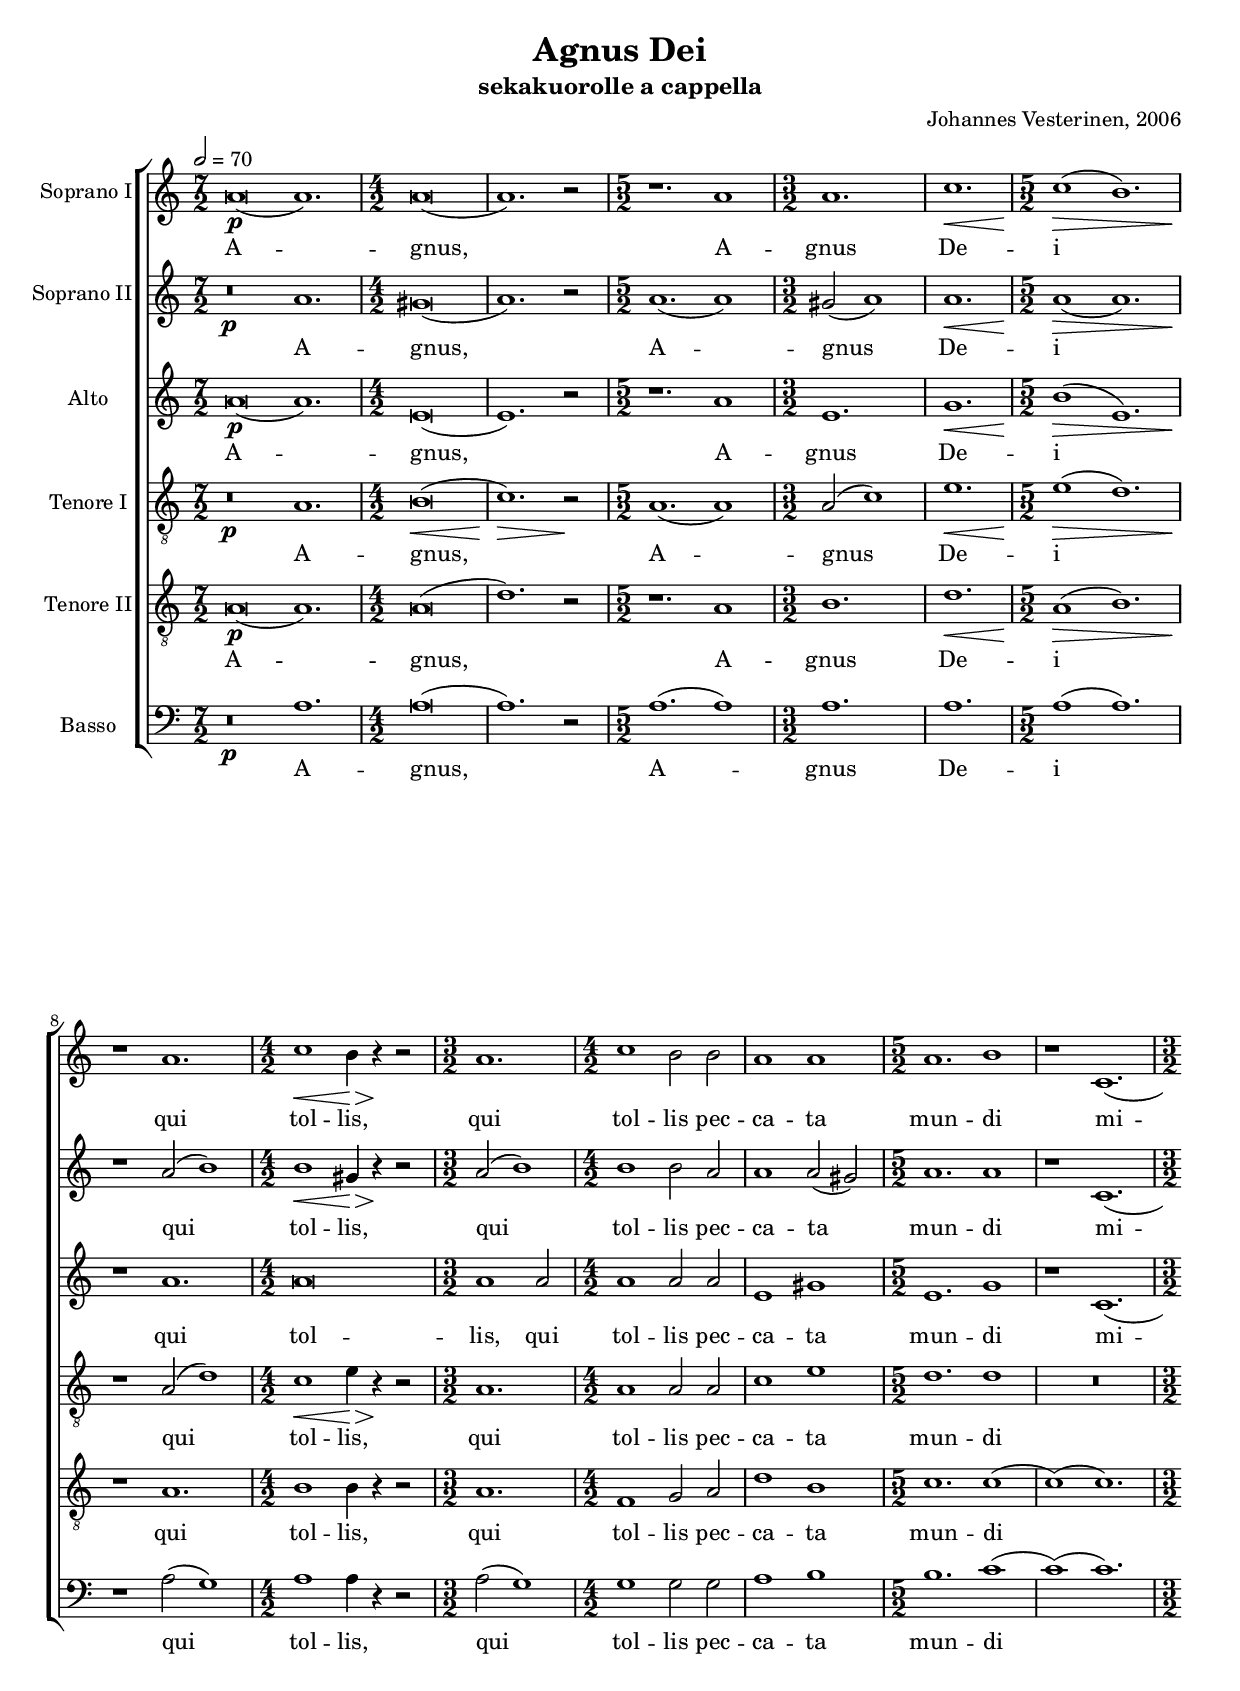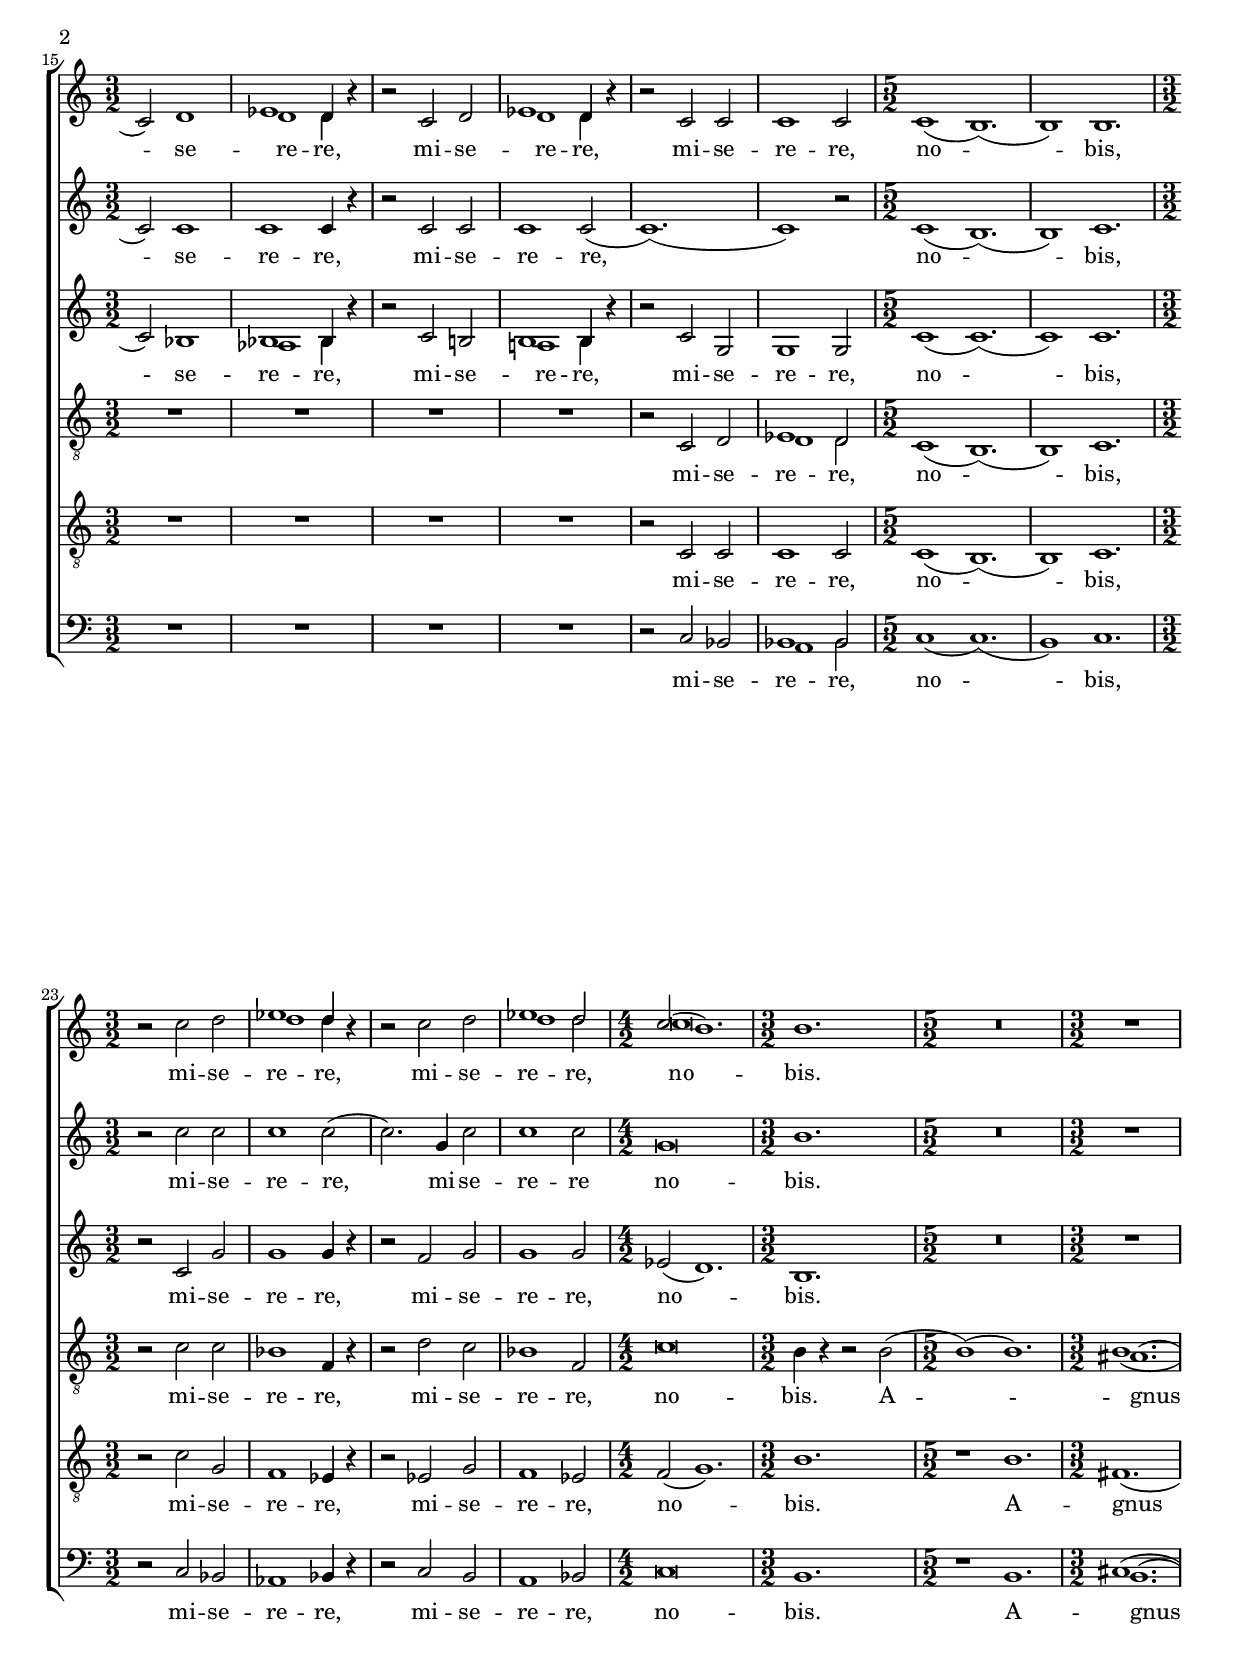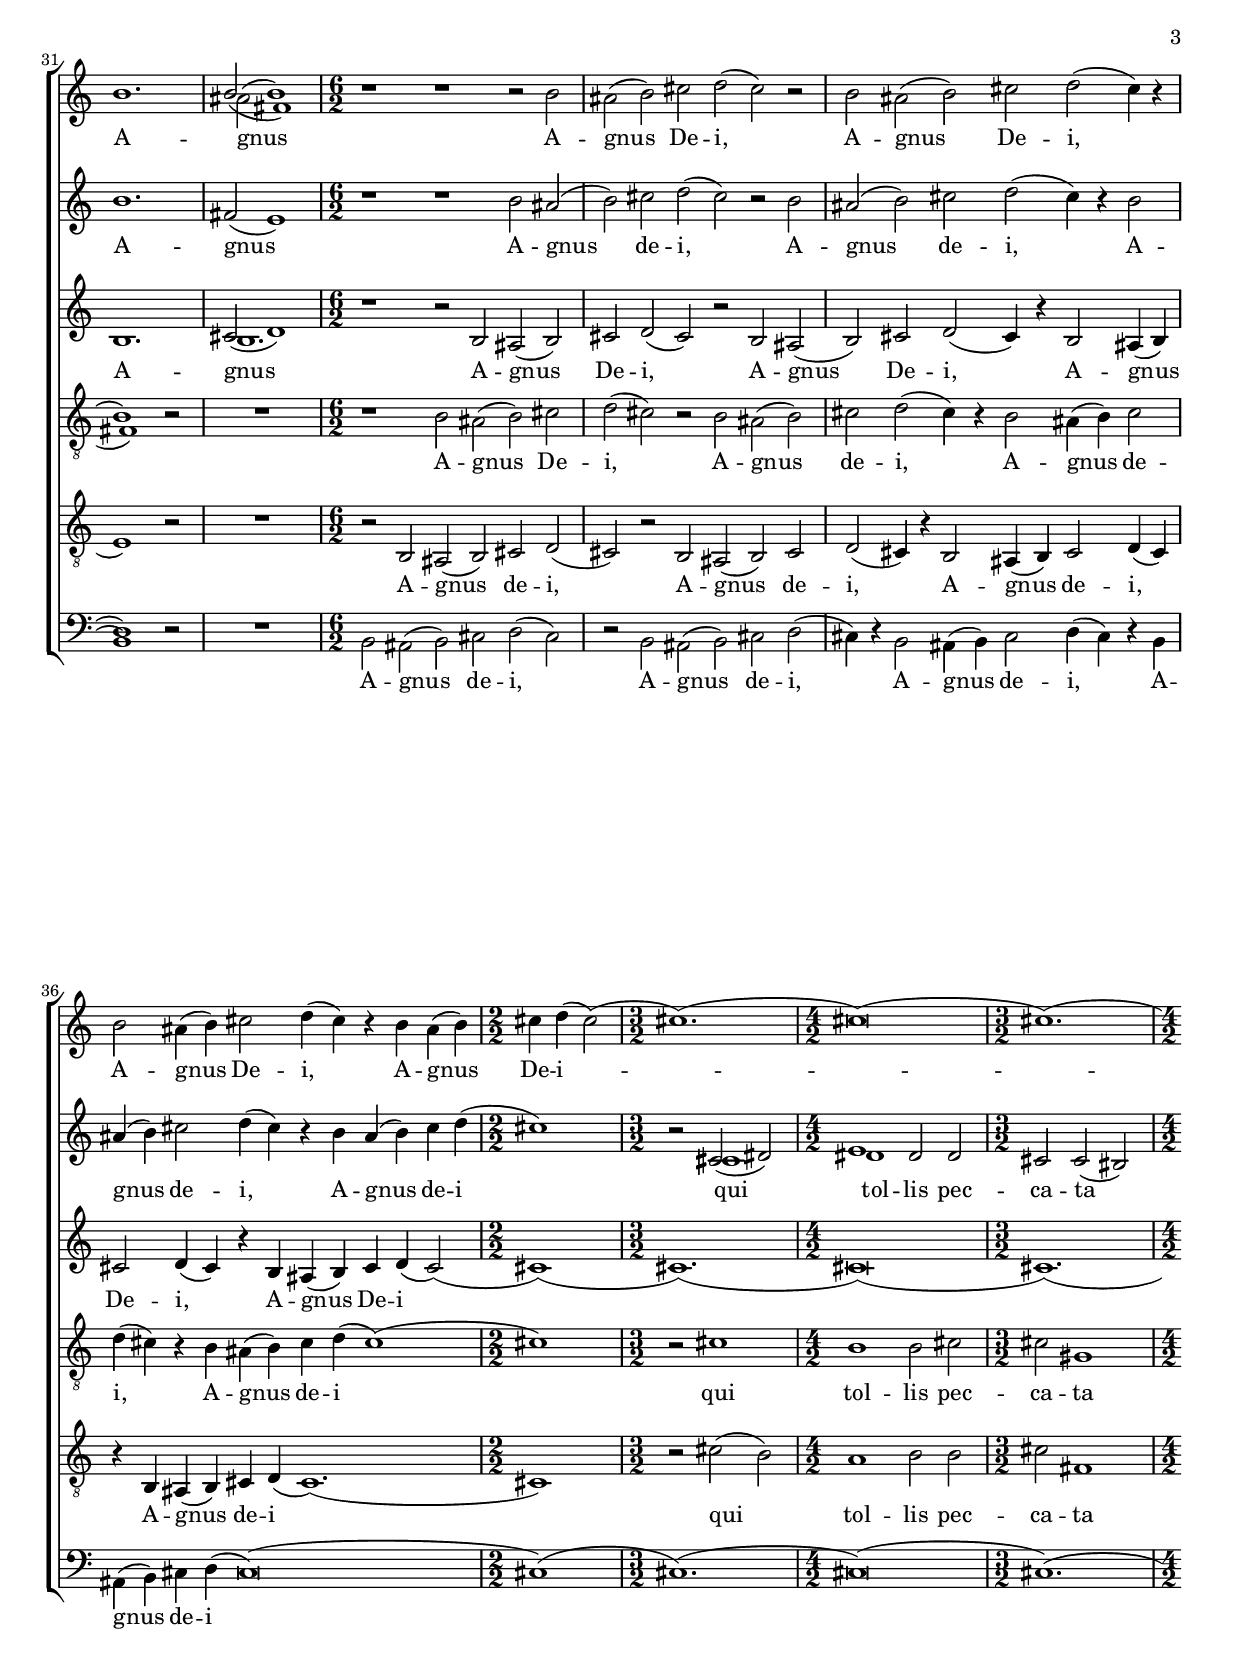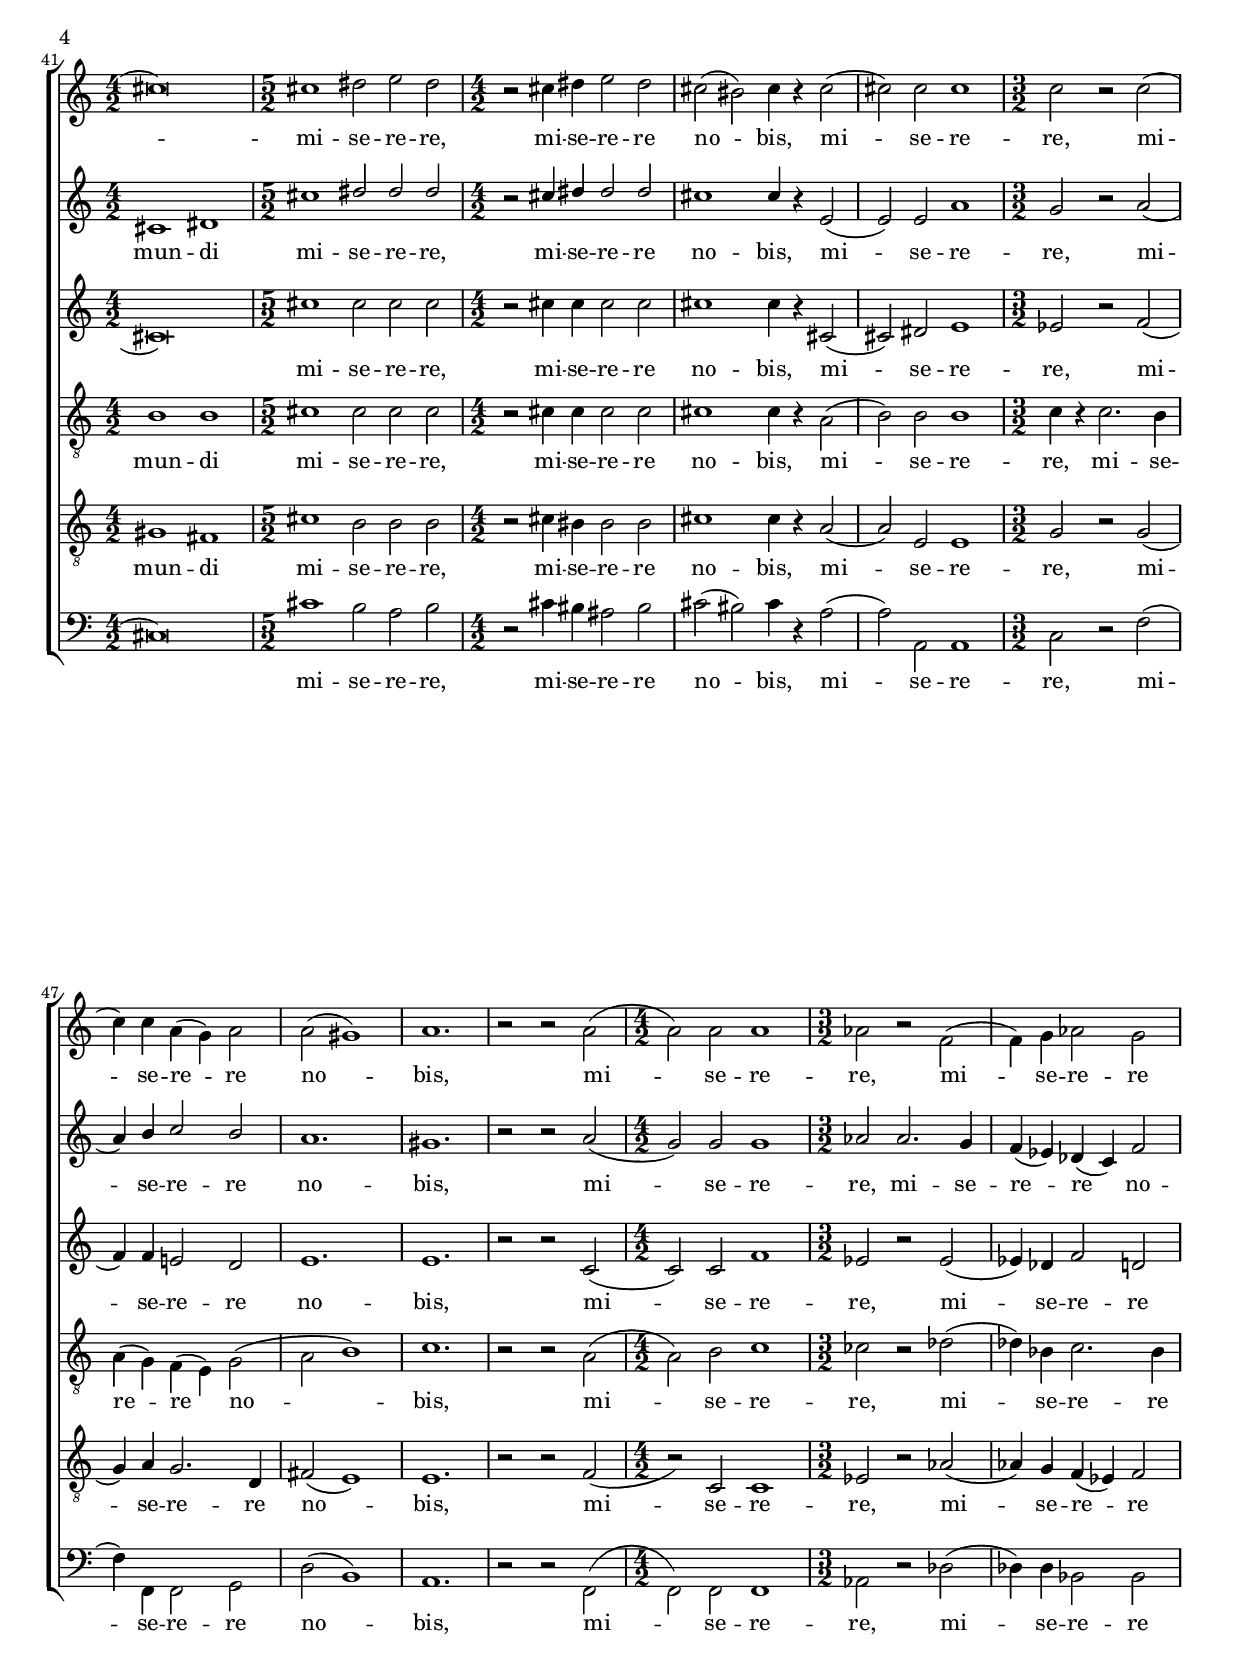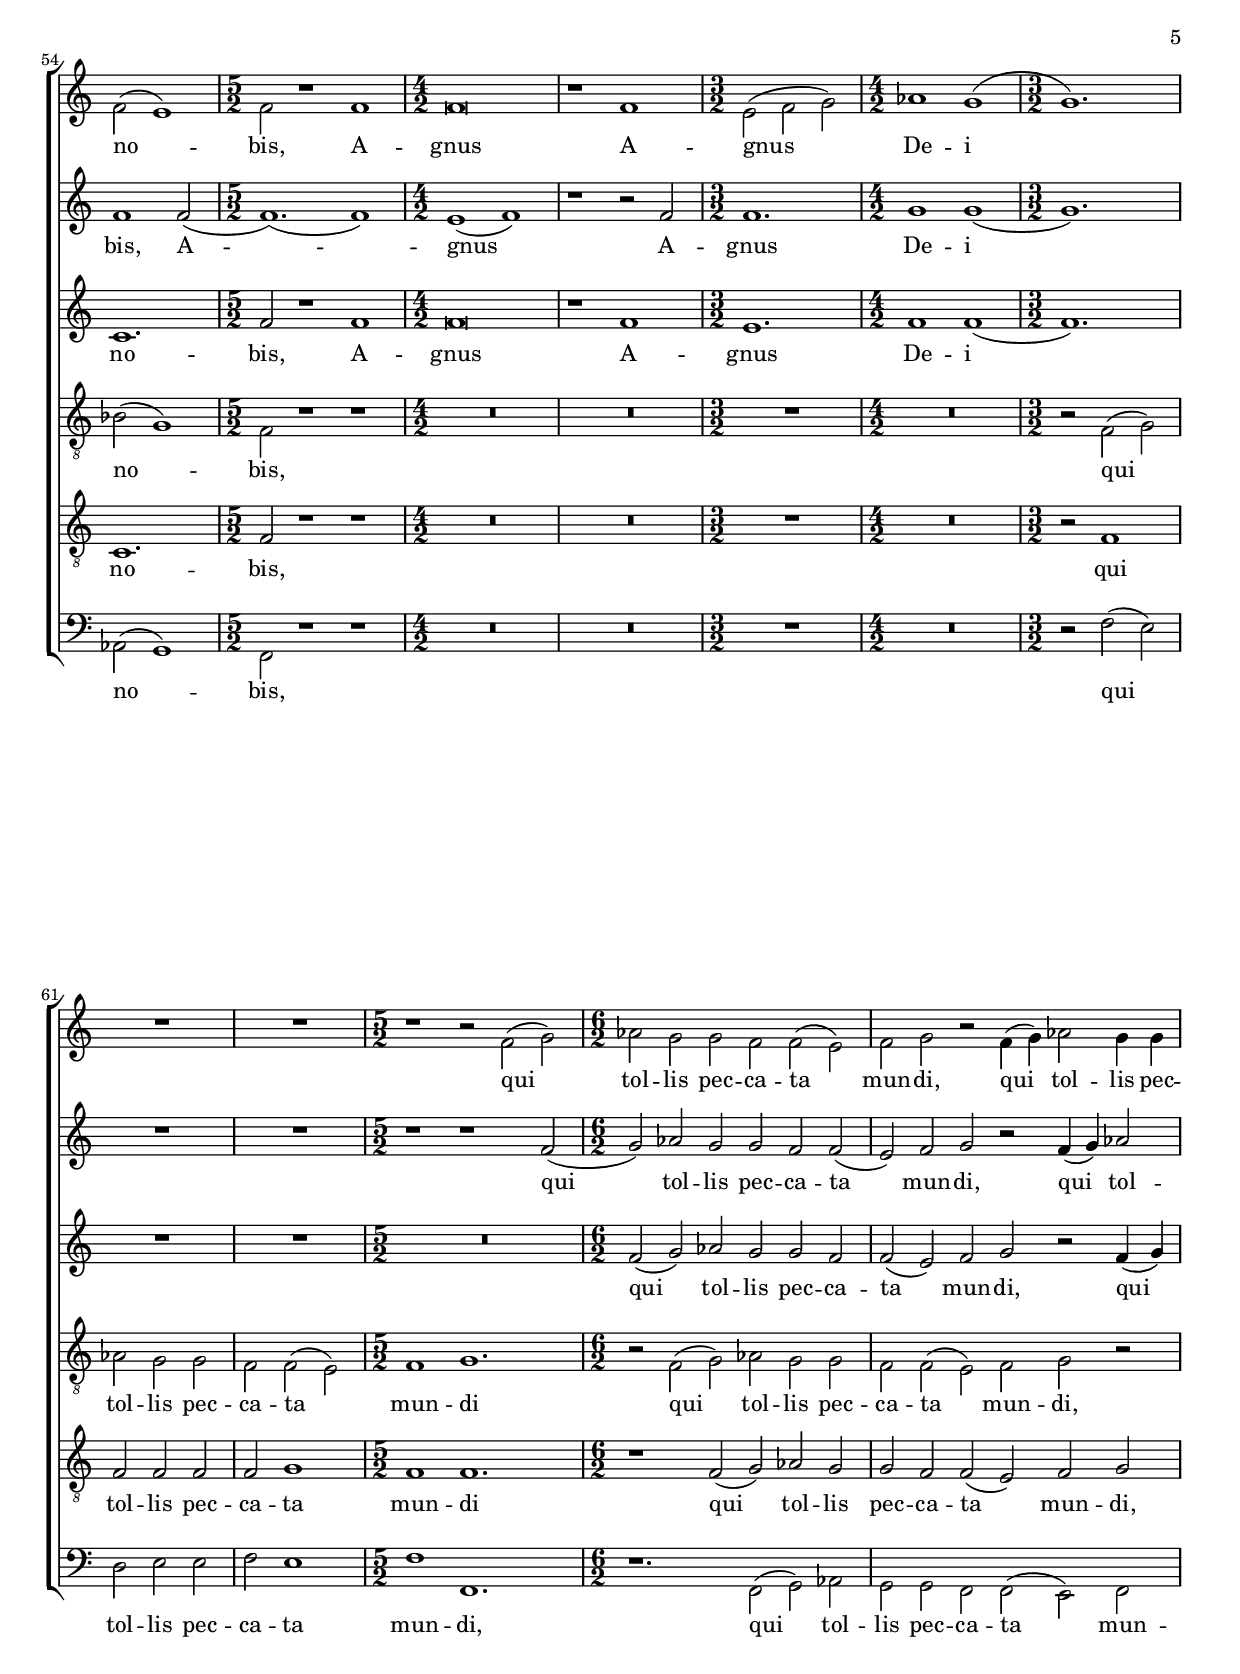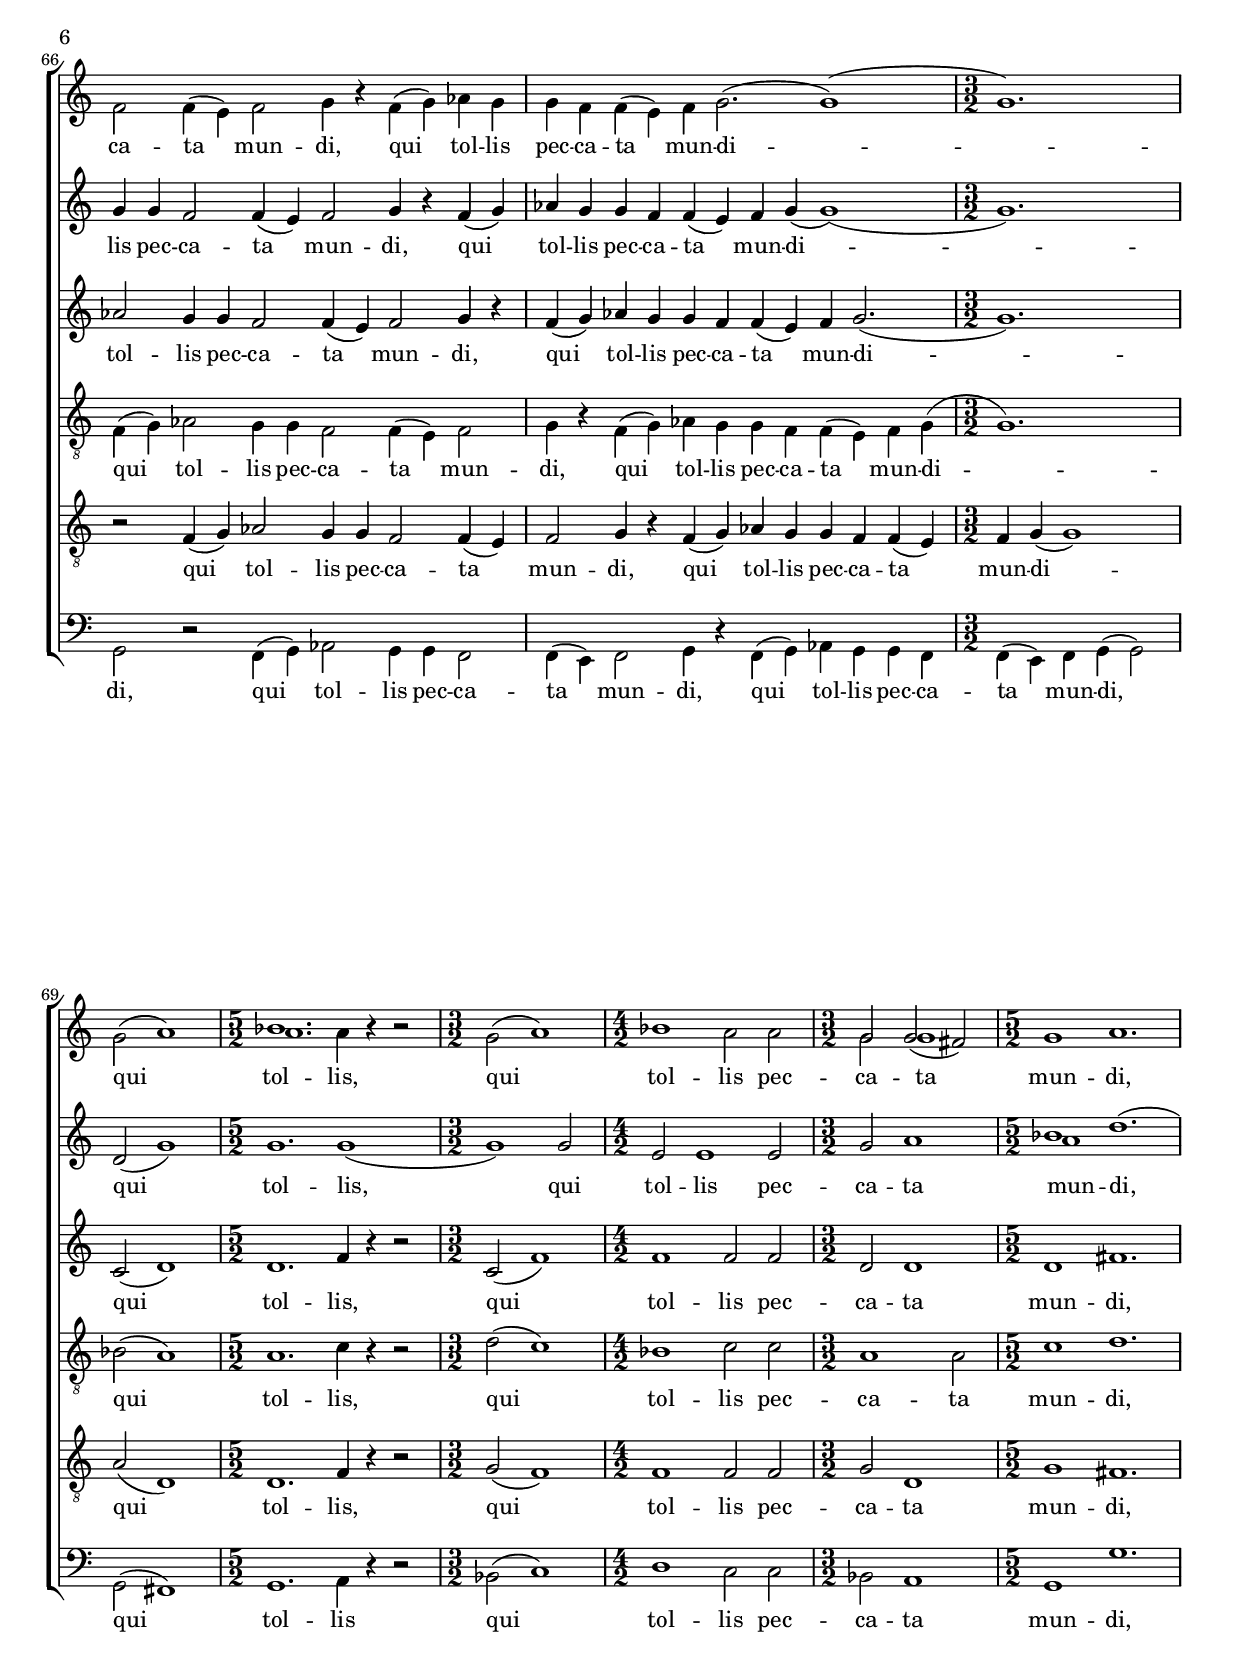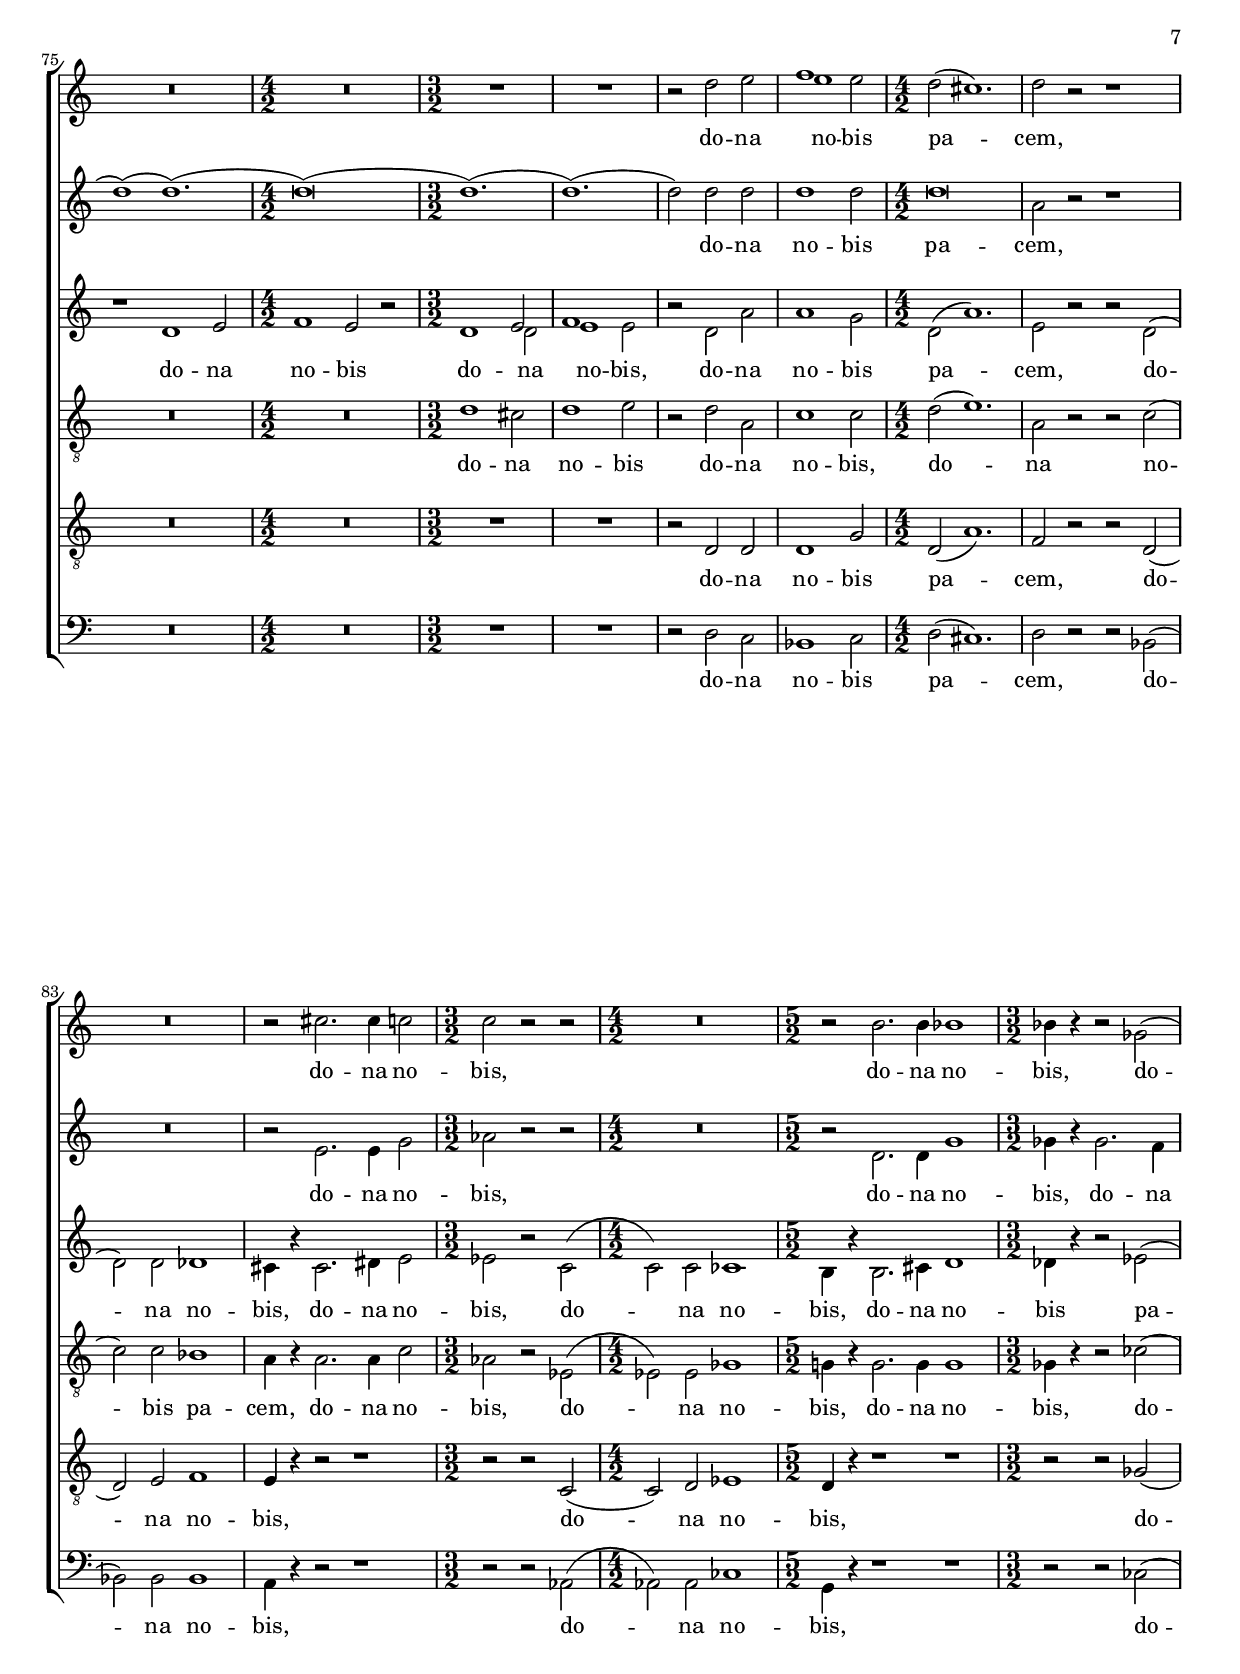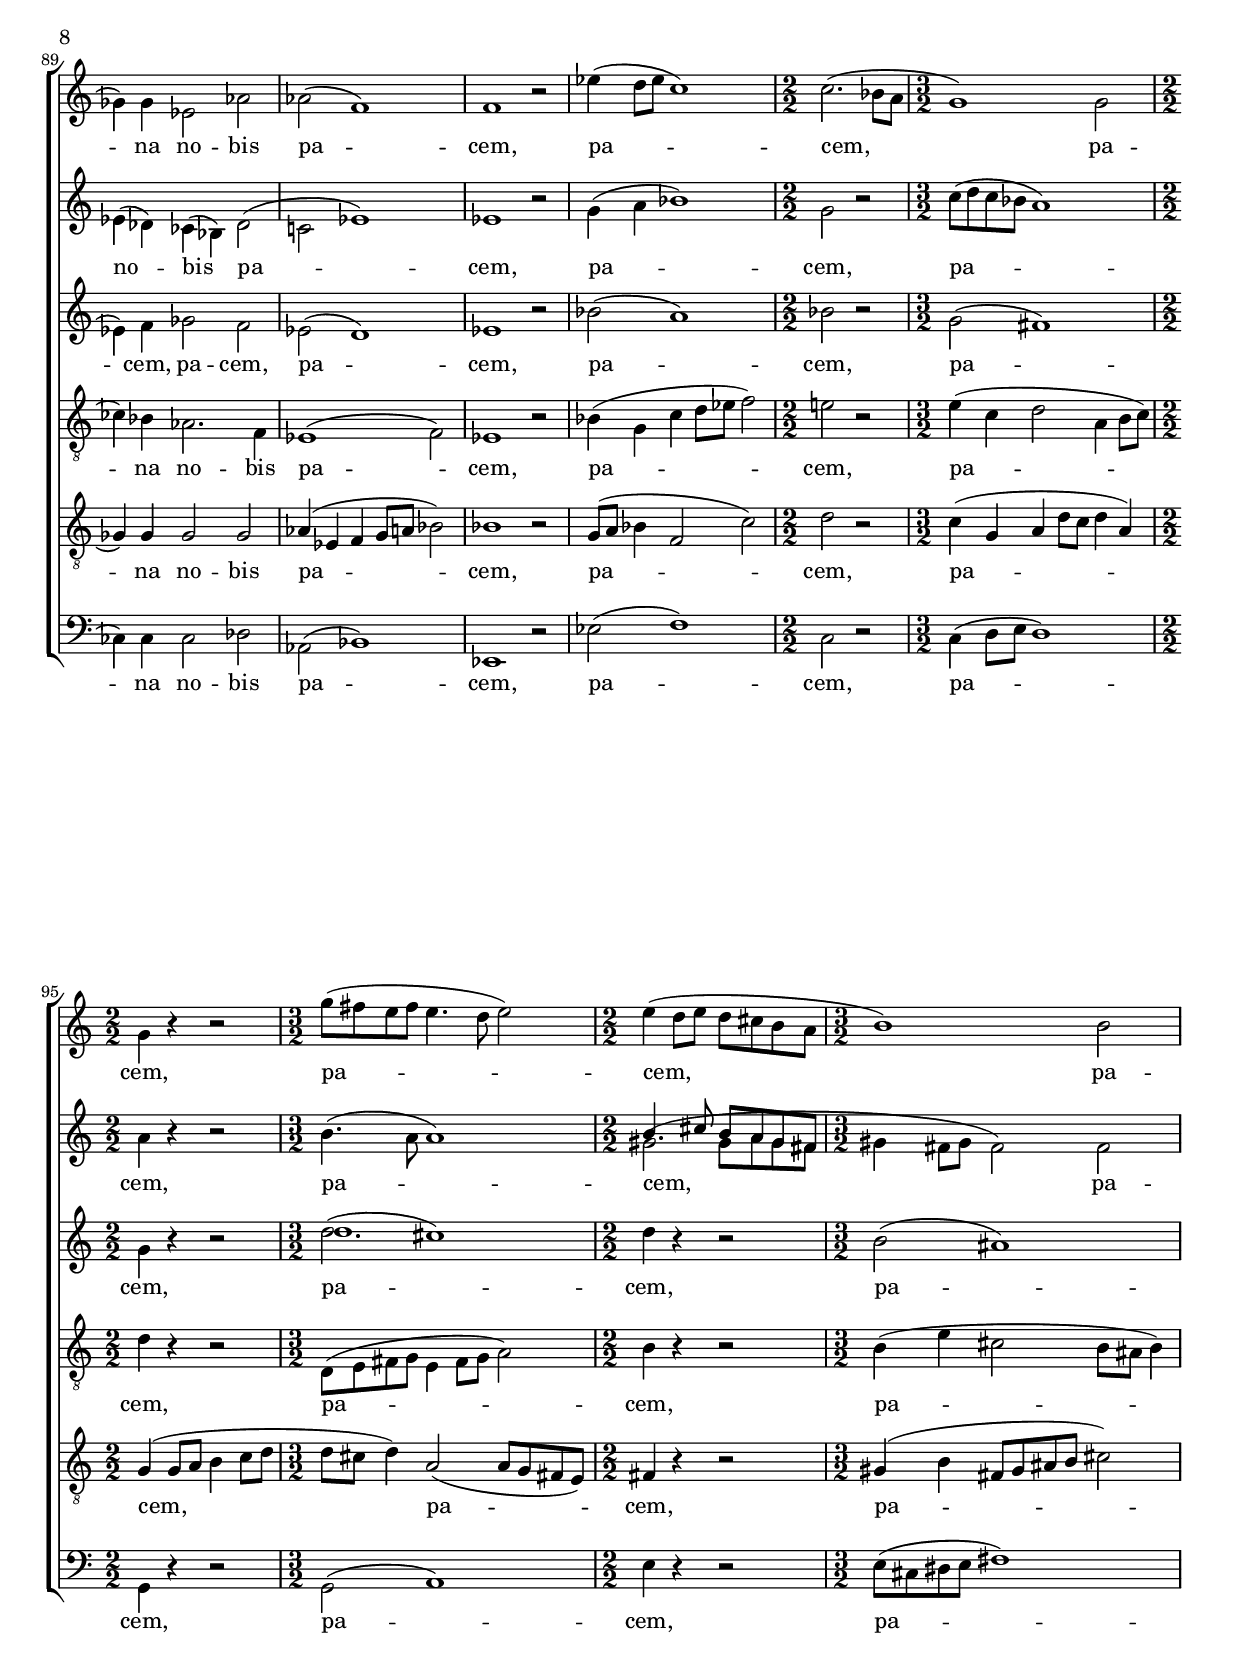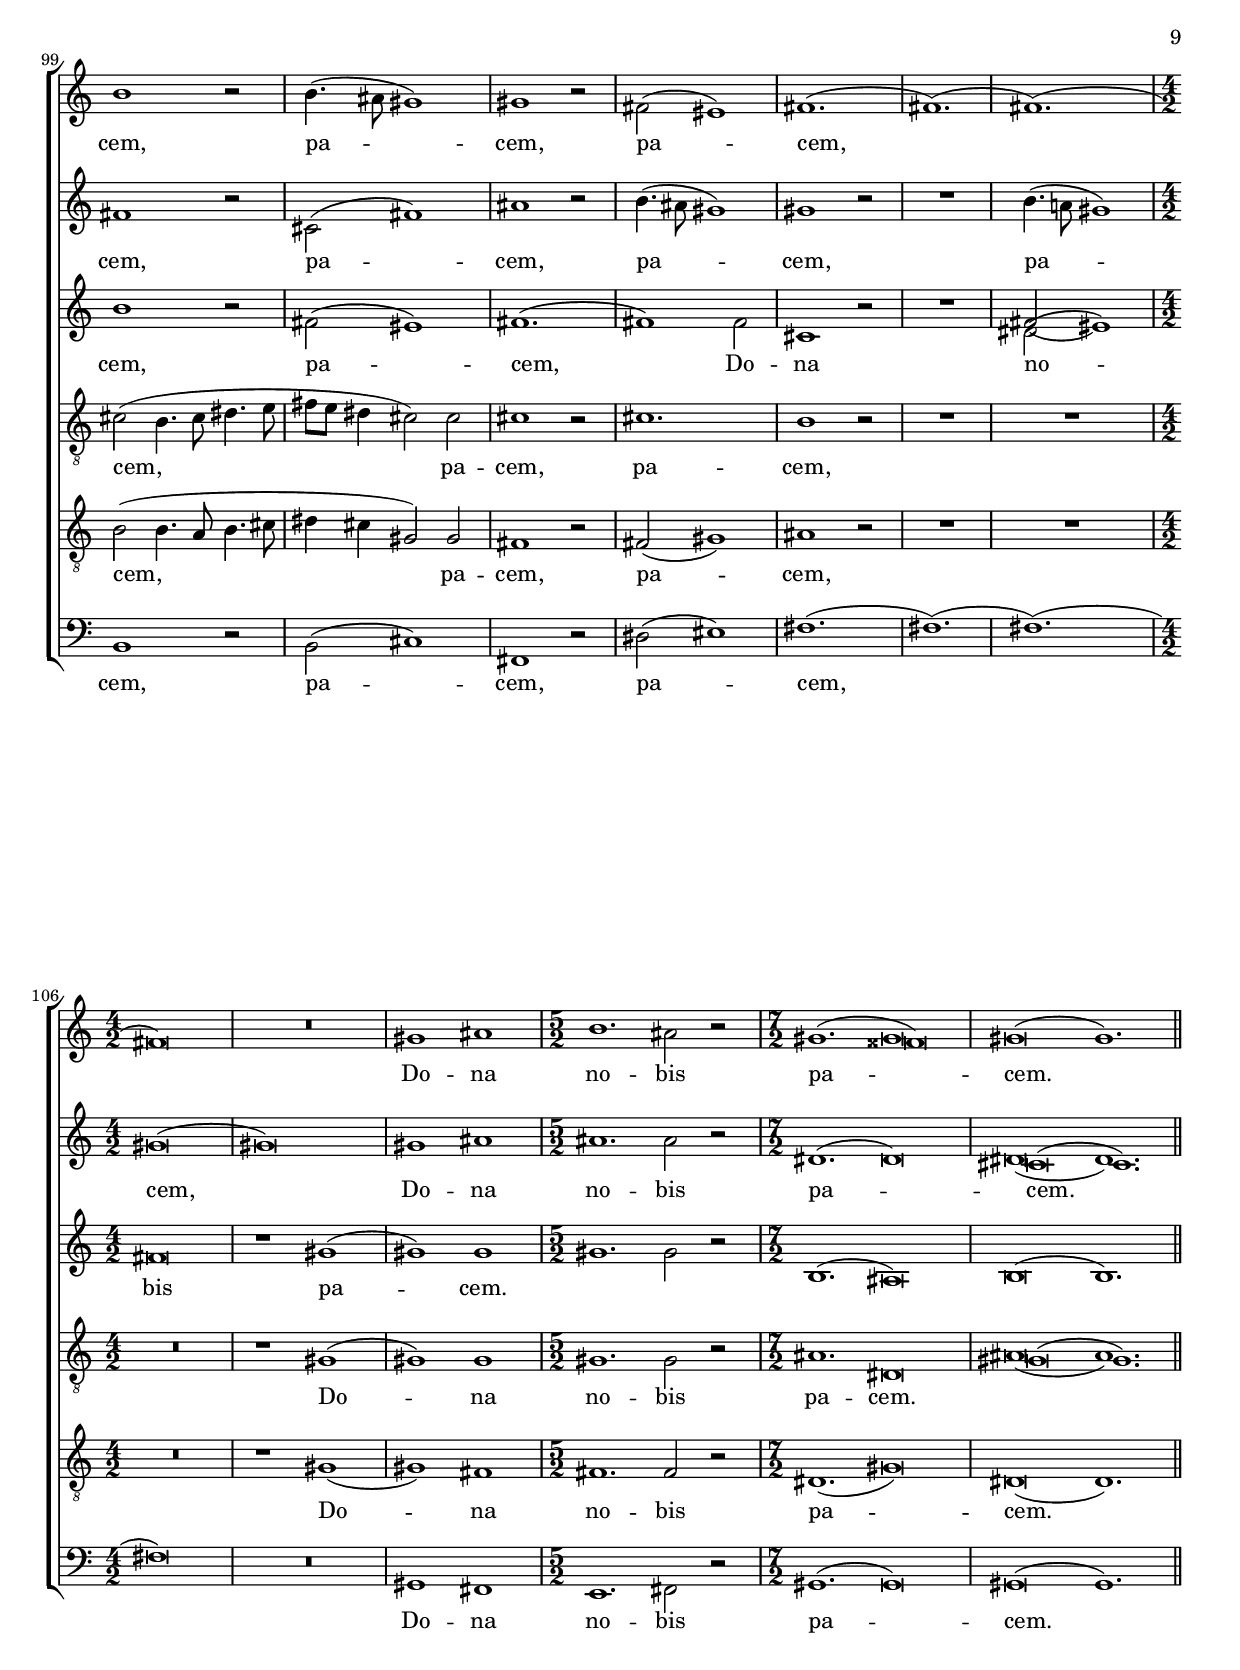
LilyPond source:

\version "2.18.0"
\include "suomi.ly"

#(set-global-staff-size 18)

global = { 
  \numericTimeSignature
  \time 7/2 
%  \autoBeamOff
  \key a \minor
  \set Staff.midiInstrument = #"voice oohs"
}

\header {
  title = "Agnus Dei"
%  title = \markup { \override #'(font-name . "URW Chancery L") "Agnus Dei" }
  subtitle = "sekakuorolle a cappella"
  composer = "Johannes Vesterinen, 2006"
%  poet = ""
%  tagline = ""
}

\paper {
%  indent = 0
}

\version "2.18.0"

quiTollis = {
  f2( g)
  as g g f f( e)
  f g r
  f4( g) as2 g4 g
  f2 f4( e) f2 g4 r4
  f( g) as g
  g f f( e) f 
   
}

\version "2.18.0"

% Vesterinen: Agnus Dei
% Soprano I part

SopOneMusic = \relative c'' {
  \set Staff.instrumentName = #"Soprano I"
% 1
  a\breve\p( a1.) | \time 4/2 a\breve( | a1.) r2 |
  \time 5/2 r1. a1 | \time 3/2 a1. | c1.\< |
  \time 5/2 c1\>( h1.) | r1\! a1. | \time 4/2 c1\< h4\> r4\! r2 |
  \time 3/2 a1. | \time 4/2 c1 h2 h |
% 2
  a1 a | \time 5/2 a1. h1 | r1 c,1.( |
  \time 3/2 c2) d1 | << {d1 d4 } \new Voice { \voiceTwo es1 d4 } >> r4 |
  r2 c d | << { d1 d4 } \new Voice { \voiceTwo es1 d4 } >> r4 |
  r2 c c | c1 c2 |
  \time 5/2 c1( h1.)( | h1) h1. |
  \time 3/2 r2 c' d |
% 3
  << { es1 d4 } \new Voice { \voiceOne d1 d4 } >> r4 |
  r2 c d | << { es1 d2 } \new Voice { \voiceOne d1 d2 } >> |
  \time 4/2  << { c\breve } \new Voice { \voiceOne c2( h1.) } >> |
  \time 3/2 h1. | 
  \time 5/2 R\breve*5/4 |
  \time 3/2 R1. |
  h1. | << { \stemDown ais2( h1) } \new Voice { \voiceTwo \stemUp h2( fis1) } >> |
  \time 6/2 r1 r1 r2 h | ais( h) cis d( cis) r2 |
  h ais( h) cis d( cis4) r4 |
  h2 ais4( h) cis2 d4( cis) r4 
  h4 ais( h) |
  \time 2/2 cis d( cis2)( |
% 4 / 38
  \time 3/2 cis1.)( |
  \time 4/2 cis\breve)( |
  \time 3/2 cis1.)( |
  \time 4/2 cis\breve) |
% 5
  \time 5/2 cis1 dis2 e dis |
  \time 4/2 r2 cis4 dis e2 dis | cis( his) cis4 r4 cis2( |   cis) cis cis1 | 
  \time 3/2 c2 r c( | c4) c a( g) a2 | a( gis1) | a1. |
  r2 r2 a( | 
  \time 4/2 a) a a1
% 6
  \time 3/2 as2 r2 f( | f4) g as2 g | f( e1)
  \time 5/2 f2 r1 f1 |
  \time 4/2 f\breve | r1 f1 |
  \time 3/2 e2( f g) |
  \time 4/2 as1 g( |
  \time 3/2 g1.) | R1. |
% 7
  R1. | \time 5/2 r1 r2
  f2( g)
  \time 6/2 as g g f f( e)
  f g r
  f4( g) as2 g4 g
  f2 f4( e) f2 g4 r4
  f( g) as g
  g f f( e) f 
  g2.( g1)( |
% 8
  \time 3/2 g1.) | g2( a1) |
  \time 5/2 << { \stemDown b1. } \new Voice { \voiceTwo \stemUp a1. } >>  a4 r4 r2 |
  \time 3/2 g2( a1) |
  \time 4/2 b a2 a |
  \time 3/2  << { \stemDown g2 g1 } \new Voice { \voiceTwo \stemUp g2 g( fis) } >> |
  \time 5/2 g1 a1. | R1*5/2 | 
  \time 4/2 R\breve |
  \time 3/2 R1. |
% 9
  R1. | r2 d e << { \stemDown e1 } \new Voice { \voiceTwo \stemUp f1 } >> e2 |
  d( cis1.) | d2 r2 r1 |
  R\breve | r2 cis2. cis4 c!2 | c2 r2 r | R\breve
% 10
  r2 h2. h4 b1 | b4 r r2 ges( | ges4) ges es2 as | as( f1) |
  f1 r2 | es'4( d8 es c1) | c2.( b8 a | g1) g2 | g4 r r2 |
% 11
  g'8( fis e fis e4. d8 e2) | 
  \time 2/2 e4( d8 e d cis h a |
  \time 3/2 h1) h2 | h1 r2 |
  h4.( ais8 gis1) | gis1 r2 | fis2( eis1) | fis1.( | fis)( | fis)( |
% 12
  \time 4/2 fis\breve) | R\breve | gis1 ais | 
  \time 5/2 h1. ais2 r2 |
  \time 7/2 gis1.( 
  << { \stemDown fisis\breve) } \new Voice { \voiceTwo \stemUp gis\breve } >> |
  gis\breve( gis1.) \bar "||"
}

SopOneLyrics = \lyricmode {
  A -- gnus, A -- gnus De -- i
  qui tol -- lis, qui tol -- lis pec -- ca -- ta mun -- di
  mi -- se -- re -- re, mi -- se -- re -- re,
  mi -- se -- re -- re, no -- bis, mi -- se -- re -- re,
  mi -- se -- re -- re, no -- bis.
  A -- gnus
  A -- gnus De -- i,
  A -- gnus De -- i,
  A -- gnus De -- i,
  A -- gnus De -- i --
  
  mi -- se -- re -- re, mi -- se -- re -- re no -- bis,
  mi -- se -- re -- re, mi -- se -- re -- re no -- bis,
  mi -- se -- re -- re, mi -- se -- re -- re no -- bis,
  A -- gnus
  A -- gnus De -- i
  
  qui tol -- lis pec -- ca -- ta mun -- di,
  qui tol -- lis pec -- ca -- ta mun -- di,
  qui tol -- lis pec -- ca -- ta mun -- di --
  
  qui tol -- lis,
  qui tol -- lis pec -- ca -- ta mun -- di,
  
  do -- na no -- bis pa -- cem,
  do -- na no -- bis,
  do -- na no -- bis,
  do -- na no -- bis pa -- cem,
  pa -- cem, pa -- cem,
  pa -- cem, pa -- cem,
  pa -- cem, pa -- cem,

  Do -- na no -- bis pa -- cem.
}

\version "2.18.0"

% Vesterinen: Agnus Dei
% Soprano II part

SopTwoMusic = \relative c'' {
  \set Staff.instrumentName = #"Soprano II"
% 1
  r\breve\p a1. | \time 4/2 gis\breve( | a1.) r2 |
  \time 5/2 a1.( a1) | \time 3/2 gis2( a1) | a1.\< |
  \time 5/2 a1\>( a1.) | r1\! a2( h1) | \time 4/2 h1\< gis4\> r4\! r2 |
  \time 3/2 a2( h1) | \time 4/2 h1 h2 a |
% 2
  a1 a2( gis) | \time 5/2 a1. a1 | r1 c,1.( |
  \time 3/2 c2) c1 | c c4 r |
  r2 c c | c1 c2( | c1.)( | c1) r2 |
  \time 5/2 c1( h1.)( | h1) c1. |
  \time 3/2 r2 c' c |
% 3
  c1 c2( | c2.) g4 c2 | c1 c2 | 
  \time 4/2 g\breve | 
  \time 3/2 h1. |
  \time 5/2 R\breve*5/4 | \time 3/2 R1. |
  h1. | fis2( e1) | r1 r1 h'2 ais( | h) cis d( cis) r h |
  ais( h) cis d( cis4) r4 
  h2 ais4( h) cis2 d4( cis) r4 
  h4 ais( h) cis d( |
  \time 2/2 cis1) |
% 4 / 38
  r2 << { \stemDown cis,1 } \new Voice { \voiceTwo \stemUp cis2( dis) } >> |
  << { \stemDown dis1 } \new Voice { \voiceTwo \stemUp e1 } >> \stemUp dis2 dis |
  cis cis( his) | cis1 dis |
% 5
  cis'1 dis2 dis dis | r2 cis4 dis dis2 dis | cis1 cis4 r4 e,2( |
  e) e a1 | g2 r a( | a4) h c2 h | a1. | gis | r2 r a( | g) g g1 |
% 6
  as2 as2. g4 | f( es) des( c) f2 | f1 f2( | f1.)( f1) | e( f) |
  r1 r2 f | f1. | g1 g( | g1.) | R1. |
% 7
  R1. | r1 r1 \quiTollis g4( g1)( |
% 8
  g1.) | d2( g1) | g1. g1( | g) g2 | e e1 e2 |
  g a1 |
  << { \stemDown a1 } \new Voice { \voiceTwo \stemUp b1 } >> d1.( |
  d1)( d1.)( | d\breve)( | d1.)(
% 9
  d1.)( | d2) d d | d1 d2 | 
  \time 4/2 d\breve | a2 r2 r1 |
  R\breve | r2 e2. e4 g2 |
  \time 3/2 as2 r2 r |
  \time 4/2 R\breve |
% 10
  \time 5/2 r2 d,2. d4 g1 |
  \time 3/2 ges4 r ges2. f4 | es( des) ces( b) des2( | c! es1) |
  es1 r2 | g4( a b1) |
  \time 2/2 g2 r2 |
  \time 3/2 c8( d c b a1) |
  \time 2/2 a4 r r2 |
% 11
  h4.( a8 a1) | 
  << { \stemDown gis2( gis8 a gis fis }
  \new Voice { \voiceTwo \stemUp h4. cis8 h a gis fis } >> |
  gis4 fis8 gis fis2) fis | fis1 r2 |
  cis2( fis1) | ais1 r2 | h4.( ais8 gis1) | gis r2 | R1. |
  h4.( a!8 gis1) |
% 12
  gis\breve( | gis) | gis1 ais | ais1. ais2 r | dis,1.( dis\breve) | 
  << { \stemDown cis\breve( cis1.) }
  \new Voice { \voiceTwo \stemUp dis\breve( dis1.) } >> |
}

SopTwoLyrics = \lyricmode {
  A -- gnus, A -- gnus De -- i
  qui tol -- lis, qui tol -- lis pec -- ca -- ta mun -- di
  mi -- se -- re -- re,  mi -- se -- re -- re,
  no -- bis, mi -- se -- re -- re,
  mi -- se -- re -- re no -- bis.
  A -- gnus
  A -- gnus de -- i,
  A -- gnus de -- i,
  A -- gnus de -- i,
  A -- gnus de -- i
  
  qui tol -- lis pec -- ca -- ta mun -- di

  mi -- se -- re -- re, mi -- se -- re -- re no -- bis,
  mi -- se -- re -- re, mi -- se -- re -- re no -- bis,
  mi -- se -- re -- re, mi -- se -- re -- re no -- bis,
  A -- gnus
  A -- gnus De -- i
  
  qui tol -- lis pec -- ca -- ta mun -- di,
  qui tol -- lis pec -- ca -- ta mun -- di,
  qui tol -- lis pec -- ca -- ta mun -- di --
  
  qui tol -- lis,
  qui tol -- lis pec -- ca -- ta mun -- di,
  
  do -- na no -- bis pa -- cem,
  do -- na no -- bis,
  do -- na no -- bis,
  do -- na no -- bis pa -- cem,
  pa -- cem, pa -- cem,
  pa -- cem, pa -- cem,
  pa -- cem, pa -- cem,
  pa -- cem,

  Do -- na no -- bis pa -- cem.
}

\version "2.18.0"

% Vesterinen: Agnus Dei
% Alto part

AltoMusic = \relative c'' {
  \set Staff.instrumentName = #"Alto"
% 1
  a\breve\p( a1.) | \time 4/2 e\breve( | e1.) r2 |
  \time 5/2 r1. a1 | \time 3/2 e1. | g1.\< |
  \time 5/2 h1\>( e,1.) | r1\! a1. | \time 4/2 a\breve |
  \time 3/2 a1 a2 | \time 4/2 a1 a2 a |
% 2
  e1 gis | \time 5/2 e1. g1 | r1 c,1.( |
  \time 3/2 c2) b1 | << { b1 b4  } \new Voice { \voiceTwo as1 b4 } >> r4 |
  r2 c h! | << {a!1 h4 } \new Voice { \voiceTwo h1 h4 } >> r4 |
  r2 c g | g1 g2 | 
  \time 5/2 c1( c1.)( | c1) c1. |
  \time 3/2 r2 c g' | 
% 3
  g1 g4 r4 | r2 f g | g1 g2 |
  \time 4/2 es2( d1.) |
  \time 3/2 h1. |
  \time 5/2 R\breve*5/4 | \time 3/2 R1. |
  h1. | << { cis2( d1) } \new Voice { \voiceTwo h1.} >> |
  r1 r2 h ais( h) | cis d( cis) r h ais( |
  h) cis d( cis4) r4 
  h2 ais4( h) cis2 d4( cis) r4 
  h4 ais( h) cis d( cis2)( |  
  \time 2/2 cis1)( |
% 4 / 38
  \time 3/2 cis1.)( |
  \time 4/2 cis\breve)( |
  \time 3/2 cis1.)( |
  \time 4/2 cis\breve) |
% 5
  cis'1 cis2 cis cis | r2 cis4 cis cis2 cis | cis1 cis4 r cis,2( |
  cis) dis e1 | es2 r f( | f4) f e!2 d | e1. | e1. | r2 r c( | c) c f1 |
% 6
  es2 r es( | es4) des f2 d | c1. | f2 r1 f1 | f\breve |
  r1 f | e1. | f1 f( | f1.) | R1.
% 7
  R1. | R1*5/2 | \quiTollis g2.( |
% 8
  g1.) | c,2( d1) | d1. f4 r r2 | c2( f1) | f f2 f | 
  d d1 | d fis1. | r1 d e2 | f1 e2 r2 | 
  d1 << { \stemDown d2 } \new Voice { \voiceTwo \stemUp e2 } >> |
% 9
  << { \stemDown e1 } \new Voice { \voiceTwo \stemUp f1 } >> e2 |
  r2 d a' | a1 g2 | d2( a'1.) | e2 r2 r d( |
  d) d des1 | cis4 r cis2. dis4 e2 | es r c( | c) c ces1 |
% 10
  h4 r h2. cis4 d1 | des4 r r2 es( | es4) f ges2 f | es( d1) |
  es1 r2 | b'( a1) | b2 r | g( fis1) | g4 r r2 |
% 11
  << { \stemDown d'2( cis1) } \new Voice { \voiceTwo \stemUp d1. } >> |
  d4 r r2 | h( ais1) | h r2 |
  fis2( eis1) | fis1.( | fis1) fis2 | cis1 r2 | R1. |
  << { \stemDown dis2( eis1) } \new Voice { \voiceTwo \stemUp fis2( s1) } >> |
% 12
  fis\breve | r1 gis( | gis) gis | gis1. gis2 r2 |
  h,1.( ais\breve) | h\breve( h1.) |
}

AltoLyrics = \lyricmode {
  A -- gnus, A -- gnus De -- i
  qui tol -- lis, qui tol -- lis pec -- ca -- ta mun -- di
  mi -- se -- re -- re, mi -- se -- re -- re,
  mi -- se -- re -- re, no -- bis, mi -- se -- re -- re,
  mi -- se -- re -- re, no -- bis.
  A -- gnus
  A -- gnus De -- i,
  A -- gnus De -- i,
  A -- gnus De -- i,
  A -- gnus De -- i
  
  mi -- se -- re -- re, mi -- se -- re -- re no -- bis,
  mi -- se -- re -- re, mi -- se -- re -- re no -- bis,
  mi -- se -- re -- re, mi -- se -- re -- re no -- bis,
  A -- gnus
  A -- gnus De -- i
  
  qui tol -- lis pec -- ca -- ta mun -- di,
  qui tol -- lis pec -- ca -- ta mun -- di,
  qui tol -- lis pec -- ca -- ta mun -- di --
  
  qui tol -- lis,
  qui tol -- lis pec -- ca -- ta mun -- di,

  do -- na no -- bis do -- na no -- bis, 
  do -- na no -- bis pa -- cem,
  do -- na no -- bis,
  do -- na no -- bis,
  do -- na no -- bis,
  do -- na no -- bis pa -- cem,

  pa -- cem, pa -- cem,
  pa -- cem, pa -- cem,
  pa -- cem, pa -- cem,
  pa -- cem,

  Do -- na no -- bis pa -- cem.
}

\version "2.18.0"

% Vesterinen: Agnus Dei
% Tenor I part

TenOneMusic = \relative c' {
  \set Staff.instrumentName = #"Tenore I"
  \clef "treble_8"
% 1
  r\breve\p a1. | \time 4/2 h\breve\<( | c1.\>) r2\! | 
  \time 5/2 a1.( a1) | \time 3/2 a2( c1) | e1.\< |
  \time 5/2 e1\>( d1.) | r1\! a2( d1) | \time 4/2 c1\< e4\> r4\! r2 |
  \time 3/2 a,1. | \time 4/2 a1 a2 a |
% 2
  c1 e | \time 5/2 d1. d1 | R1*5/2 | 
  \time 3/2 R1. | R | R | R |
  r2 c, d | << {es1 d2 } \new Voice { \voiceTwo d1 d2 } >> |
  \time 5/2 c1( h1.)( | h1)  c1. |
  \time 3/2 r2 c' c | 
%3 
  b1 f4 r4 | r2 d' c | b1 f2 |
  \time 4/2 c'\breve |
  \time 3/2 h4 r r2 h( |
  \time 5/2 h1)( h1.) |
  \time 3/2 << { \stemDown ais1.( | h1) } \new Voice { \voiceTwo \stemUp h1.( | fis1) } >> r2 |
  R1. |
  \time 6/2 r1 h2 ais( h) cis | d( cis) r
  h ais( h) cis d( cis4) r4 
  h2 ais4( h) cis2 d4( cis) r4 
  h4 ais( h) cis d( cis1)( |
  \time 2/2 cis1) |
% 4 / 38
  r2 cis1 | h h2 cis | cis gis1 | h1 h |
% 5
  cis1 cis2 cis cis | r2 cis4 cis cis2 cis | cis1 cis4 r a2( | h) h h1 |
  c4 r c2. h4 | a( g) f( e) g2( | a h1) | c1. | r2 r a( | a) h c1 |
% 6
  ces2 r des( | des4) b c2. b4 | b2( g1) | f2 r1 r | R\breve |
  R\breve | R1. | R\breve | r2 f( g) | as g g | 
% 7  
  f f( e) | f1 g1. | r2 \quiTollis g4( |
% 8
  g1.)  | b2( a1) | a1. c4 r r2 | d( c1) | b c2 c |
  a1 a2 | c1 d1. | R1*5/2 | R\breve | d1 cis2 |
% 9
  d1 e2 | r d a | c1 c2 | d( e1.) | a,2 r r c( |
  c) c b1 | a4 r a2. a4 c2 | as2 r es( | es) es ges1 |
% 10
  g!4 r g2. g4 g1 | ges4 r r2 ces2( | ces4) b as2. f4 | es1( f2) |
  es1 r2 | b'4( g c d8 es f2) | e! r | e4( c d2 a4 h8 c) d4 r r2 |
% 11
  d,8( e fis g e4 fis8 g a2) | h4 r r2 | h4( e cis2 h8 ais h4) |
  cis2( h4. cis8 dis4. e8 | fis e dis4 cis2) cis | cis1 r2 |
  cis1. | h1 r2 | R1. | R1. |
% 12
  R\breve | r1 gis( | gis) gis | gis1. gis2 r | ais1. dis,\breve |
  << { \stemDown gis\breve( gis1.) }
  \new Voice { \voiceTwo \stemUp ais\breve( ais1.) } >> |
}

TenOneLyrics = \lyricmode {
  A -- gnus, A -- gnus De -- i
  qui tol -- lis, qui tol -- lis pec -- ca -- ta mun -- di
  mi -- se -- re -- re, no -- bis, mi -- se -- re -- re,
  mi -- se -- re -- re, no -- bis.
  A -- gnus
  A -- gnus De -- i,
  A -- gnus de -- i,
  A -- gnus de -- i,
  A -- gnus de -- i
  
  qui tol -- lis pec -- ca -- ta mun -- di

  mi -- se -- re -- re, mi -- se -- re -- re no -- bis,
  mi -- se -- re -- re, mi -- se -- re -- re no -- bis,
  mi -- se -- re -- re, mi -- se -- re -- re no -- bis,
  qui tol -- lis pec -- ca -- ta mun -- di
  
  qui tol -- lis pec -- ca -- ta mun -- di,
  qui tol -- lis pec -- ca -- ta mun -- di,
  qui tol -- lis pec -- ca -- ta mun -- di --
  
  qui tol -- lis,
  qui tol -- lis pec -- ca -- ta mun -- di,

  do -- na no -- bis do -- na no -- bis, 
  do -- na no -- bis pa -- cem,
  do -- na no -- bis,
  do -- na no -- bis,
  do -- na no -- bis,
  do -- na no -- bis pa -- cem,
  
  pa -- cem, pa -- cem,
  pa -- cem, pa -- cem,
  pa -- cem, pa -- cem,

  Do -- na no -- bis pa -- cem.
}

\version "2.18.0"

% Vesterinen: Agnus Dei
% Tenor II part

TenTwoMusic = \relative c' {
  \set Staff.instrumentName = #"Tenore II"
  \clef "treble_8"
% 1
  a\breve\p( a1.) | \time 4/2 a\breve( | d1.) r2 |
  \time 5/2 r1. a1 | \time 3/2 h1. | d1.\< |
  \time 5/2 a1\>( h1.) | r1\! a1. | \time 4/2 h1 h4 r4 r2 | 
  \time 3/2 a1. | \time 4/2 f1 g2 a |
% 2
  d1 h1 | \time 5/2 c1. c1( | c1)( c1.) | 
  \time 3/2 R1. | R | R | R |
  r2 c, c | c1 c2 |
  \time 5/2 c1( h1.)( | h1) c1. |
  \time 3/2 r2 c' g | 
% 3
  f1 es4 r4 | r2 es g | f1 es2 | 
  \time 4/2 f2( g1.) | \time 3/2 h1.
  \time 5/2 r1 h1. |
  \time 3/2 fis1.( | e1) r2 | R1. 
  \time 6/2 r2 h ais( h) cis d( cis) r
  h ais( h) cis d( cis4) r4 
  h2 ais4( h) cis2 d4( cis) r4 
  h4 ais( h) cis d( cis1.)( |
  \time 2/2 cis1) |
% 4 / 38
  r2 cis'( h) | a1 h2 h | cis fis,1 | gis1 fis |
% 5
  cis'1 h2 h h | r2 cis4 his his2 his | cis1 cis4 r a2( | a) e e1 |
  g2 r g( | g4) a g2. d4 | fis2( e1) | e1. | r2 r f( | r) c c1 |
% 6
  es2 r as( | as4) g f( es) f2 | c1. | f2 r1 r1 | R\breve |
  R\breve | R1. | R\breve | r2 f1 | f2 f f | 
% 7
  f g1 | f1 f1. | r1 \quiTollis
% 8
  g4( g1) | a2( d,1) | d1. f4 r r2 | g2( f1) | f f2 f | 
  g d1 | g fis1. | R1*5/2 | R\breve | R1. |
% 9
  R1. | r2 d d | d1 g2 | d( a'1.) | f2 r r d( |
  d) e f1 | e4 r r2 r1 | r2 r c( | c) d es1 |
% 10
  d4 r r1 r | r2 r ges( | ges4) ges ges2 ges | as4( es f g8 a b2) |
  b1 r2 | g8( a b4 f2 c') | d r | c4( g a d8 c d4 a) | g( g8 a h4 c8 d |
% 11
  \time 3/2 d cis d4) a2( a8 g fis e) | \time 2/2 fis4 r r2 |
  gis4( h fis8 gis ais h cis2) | h2( h4. a8 h4. cis8 |
  dis4 cis gis2) gis | fis1 r2 | fis2( gis1) ais1 r2 | R1. | R1. |
% 12
  R\breve | r1 gis( | gis) fis | fis1. fis2 r2 |
  dis1.( gis\breve) | dis\breve( dis1.) |
}

TenTwoLyrics = \lyricmode {
  A -- gnus, A -- gnus De -- i
  qui tol -- lis, qui tol -- lis pec -- ca -- ta mun -- di
  mi -- se -- re -- re, no -- bis, mi -- se -- re -- re,
  mi -- se -- re -- re, no -- bis.
  A -- gnus
  A -- gnus de -- i,
  A -- gnus de -- i,
  A -- gnus de -- i,
  A -- gnus de -- i

  qui tol -- lis pec -- ca -- ta mun -- di

  mi -- se -- re -- re, mi -- se -- re -- re no -- bis,
  mi -- se -- re -- re, mi -- se -- re -- re no -- bis,
  mi -- se -- re -- re, mi -- se -- re -- re no -- bis,
  qui tol -- lis pec -- ca -- ta mun -- di
  
  qui tol -- lis pec -- ca -- ta mun -- di,
  qui tol -- lis pec -- ca -- ta mun -- di,
  qui tol -- lis pec -- ca -- ta mun -- di --
  
  qui tol -- lis,
  qui tol -- lis pec -- ca -- ta mun -- di,

  do -- na no -- bis pa -- cem,
  do -- na no -- bis,
  do -- na no -- bis,
  do -- na no -- bis pa -- cem,

  pa -- cem, pa -- cem,
  pa -- cem, pa -- cem,
  pa -- cem, pa -- cem,

  Do -- na no -- bis pa -- cem.
}

\version "2.18.0"

% Vesterinen: Agnus Dei
% Bass part

BassMusic = \relative c' {
  \set Staff.instrumentName = #"Basso"
  \clef bass
% 1
  r\breve\p a1. | \time 4/2 a\breve( | a1.) r2 |
  \time 5/2 a1.( a1) | \time 3/2 a1. | a1. |
  \time 5/2 a1( a1.) | r1 a2( g1) | \time 4/2 a1 a4 r4 r2 | 
  \time 3/2 a2( g1) | \time 4/2 g1 g2 g2 |
% 2
  a1 h1 | \time 5/2 h1. c1( | c1)( c1.) | 
  \time 3/2 R1. | R | R | R |
  r2 c, b | << { b1 b2 } \new Voice { \voiceTwo a1 b2 } >>  |
  \time 5/2 c1( c1.)( | h1) c1. |
  \time 3/2 r2 c b
% 3
  as1 b4 r4 | r2 c h | a1 b2 | 
  \time 4/2 c\breve | \time 3/2 h1. |
  \time 5/2 r1 h1. |
  \time 3/2 << { \stemDown h1.( h1) } \new Voice { \voiceOne \stemUp cis1.( | d1) } >>
  r2 | R1. |
  \time 6/2 h2 ais( h) cis d( cis) r
  h ais( h) cis d( cis4) r4 
  h2 ais4( h) cis2 d4( cis) r4 
  h4 ais( h) cis d( cis\breve)( |
  \time 2/2 cis1)( |
% 4 / 38
  \time 3/2 cis1.)( |
  \time 4/2 cis\breve)( |
  \time 3/2 cis1.)( |
  \time 4/2 cis\breve) |
% 5
  cis'1 h2 a h | r2 cis4 his ais2 his | cis( his)  cis4 r4 a2( | 
  a) a, a1 | c2 r2 f2( | f4) f, f2 g | d'( h1) | a1. | r2 r2 f( | f) f f1 |
% 6
  as2 r des( | des4) des b2 b | as( g1) | f2 r1 r1 | 
  R\breve | R\breve | R1. R\breve |
  r2 f'( e\!) | d e e |
% 7
  f e1 | f1 f,1. | r1.
  \quiTollis 
% 8
  g4( g2) |
  g2( fis1) | g1. a4 r4 r2 | b2( c1) | d1 c2 c |
  b2 a1 | g1 g'1. | 
  R1*5/2 | R\breve | R1. |
% 9
  R1. | r2 d c | b1 c2 | d( cis1.) | d2 r r b( |
  b) b b1 | a4 r r2 r1 | r2 r as( | as) as ces1 |
% 10
  g4 r r1 r | r2 r ces( | ces4) ces ces2 des | as( b1) |
  es,1 r2 | es'2( f1) | c2 r | c4( d8 e d1) | g,4 r r2 |
% 11
  g2( a1) | e'4 r r2 | e8( cis dis e fis1) | h, r2 |
  h2( cis1) | fis,1 r2 | dis'2( eis1) | fis1.( | fis)( | fis)( |
% 12
  fis\breve) | R\breve | gis,1 fis | e1. fis2 r |
  gis1.( gis\breve) | gis\breve( gis1.) |
}

BassLyrics = \lyricmode {
  A -- gnus, A -- gnus De -- i
  qui tol -- lis, qui tol -- lis pec -- ca -- ta mun -- di
  mi -- se -- re -- re, no -- bis, mi -- se -- re -- re,
  mi -- se -- re -- re, no -- bis.
  A -- gnus
  A -- gnus de -- i,
  A -- gnus de -- i,
  A -- gnus de -- i,
  A -- gnus de -- i

  mi -- se -- re -- re, mi -- se -- re -- re no -- bis,
  mi -- se -- re -- re, mi -- se -- re -- re no -- bis,
  mi -- se -- re -- re, mi -- se -- re -- re no -- bis,
  
  qui tol -- lis pec -- ca -- ta mun -- di,
  qui tol -- lis pec -- ca -- ta mun -- di,
  qui tol -- lis pec -- ca -- ta mun -- di,
  qui tol -- lis pec -- ca -- ta mun -- di,

  qui tol -- lis
  qui tol -- lis pec -- ca -- ta mun -- di,

  do -- na no -- bis pa -- cem,
  do -- na no -- bis,
  do -- na no -- bis,
  do -- na no -- bis pa -- cem,

  pa -- cem, pa -- cem,
  pa -- cem, pa -- cem,
  pa -- cem, pa -- cem,

  Do -- na no -- bis pa -- cem.
}


\score {
  \new ChoirStaff <<
    \new Staff <<
      \new Voice = "SopOne" {
        \tempo 2 = 70
	\global
        \SopOneMusic
      }
      \new Lyrics \lyricsto "SopOne" {
        \SopOneLyrics
      }
    >>
    \new Staff <<
      \new Voice = "SopTwo" {
        \global
        \SopTwoMusic
      }
      \new Lyrics \lyricsto "SopTwo" {
        \SopTwoLyrics
      }
    >>
    \new Staff <<
      \new Voice = "Alto" {
        \global
        \AltoMusic
      }
      \new Lyrics \lyricsto "Alto" {
        \AltoLyrics
      }
    >>
    \new Staff <<
      \new Voice = "TenOne" {
        \global
        \TenOneMusic
      }
      \new Lyrics \lyricsto "TenOne" {
        \TenOneLyrics
      }
    >>
    \new Staff <<
      \new Voice = "TenTwo" {
        \global
        \TenTwoMusic
      }
      \new Lyrics \lyricsto "TenTwo" {
        \TenTwoLyrics
      }
    >>
    \new Staff <<
      \new Voice = "Bass" {
        \global
        \BassMusic
      }
      \new Lyrics \lyricsto "Bass" {
        \BassLyrics
      }
    >>
  >>
  \midi { 
    \tempo 2 = 70
  }
  \layout { }
}